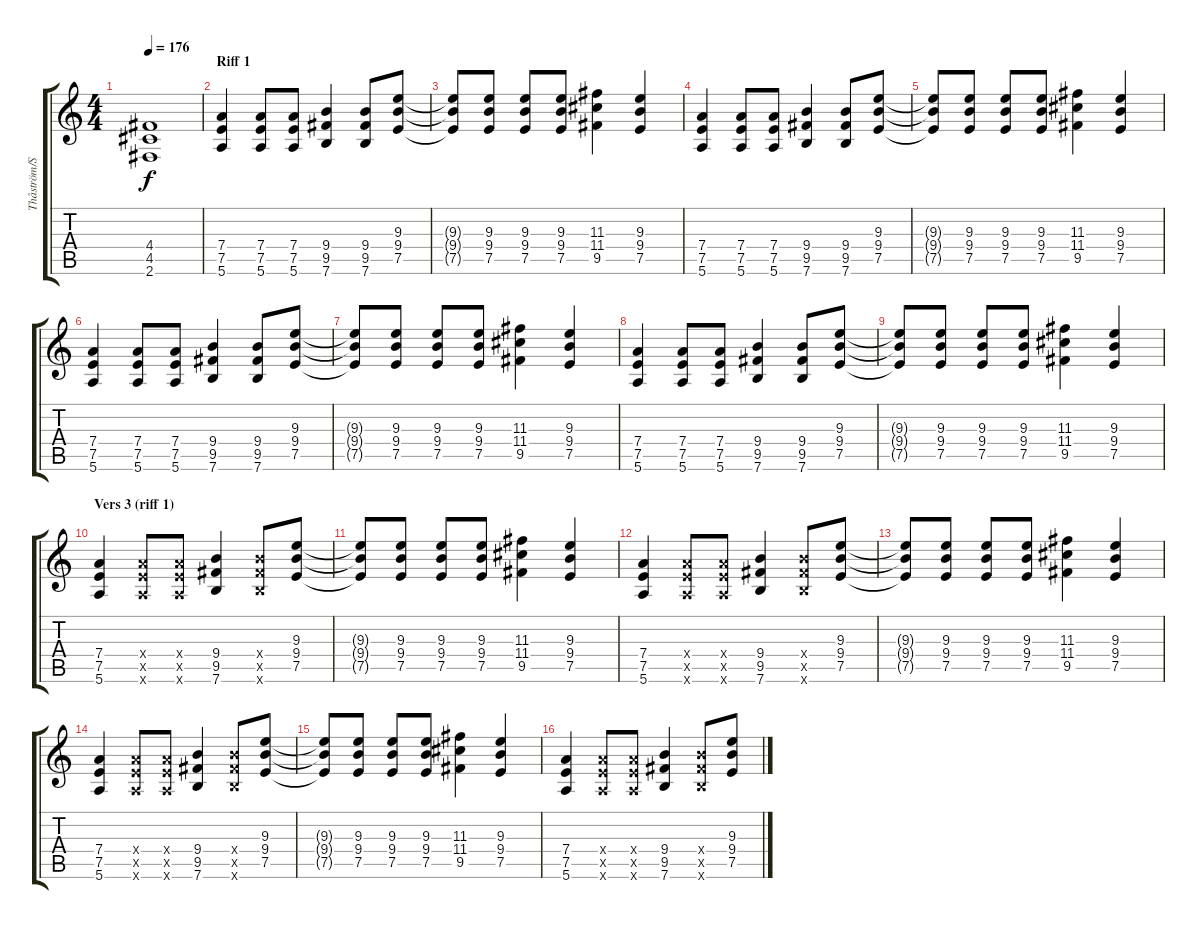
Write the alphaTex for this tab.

\track ("Thåström/Stry - Gitarr" "Thåström/S") {instrument distortionguitar}
\staff {score tabs}
\tuning (E4 B3 G3 D3 A2 E2) {hide}
\ts (4 4)
\tempo 176
\clef g2
\ks c
(4.4 4.5 2.6).1{dy f} |
\section ("" "Riff 1")
(7.4 7.5 5.6).4 (7.4 7.5 5.6).8 (7.4 7.5 5.6).8 (9.4 9.5 7.6).4 (9.4 9.5 7.6).8 (9.3 9.4 7.5).8 |
(9.3{t} 9.4{t} 7.5{t}).8 (9.3 9.4 7.5).8 (9.3 9.4 7.5).8 (9.3 9.4 7.5).8 (11.3 11.4 9.5).4 (9.3 9.4 7.5).4 |
(7.4 7.5 5.6).4 (7.4 7.5 5.6).8 (7.4 7.5 5.6).8 (9.4 9.5 7.6).4 (9.4 9.5 7.6).8 (9.3 9.4 7.5).8 |
(9.3{t} 9.4{t} 7.5{t}).8 (9.3 9.4 7.5).8 (9.3 9.4 7.5).8 (9.3 9.4 7.5).8 (11.3 11.4 9.5).4 (9.3 9.4 7.5).4 |
(7.4 7.5 5.6).4 (7.4 7.5 5.6).8 (7.4 7.5 5.6).8 (9.4 9.5 7.6).4 (9.4 9.5 7.6).8 (9.3 9.4 7.5).8 |
(9.3{t} 9.4{t} 7.5{t}).8 (9.3 9.4 7.5).8 (9.3 9.4 7.5).8 (9.3 9.4 7.5).8 (11.3 11.4 9.5).4 (9.3 9.4 7.5).4 |
(7.4 7.5 5.6).4 (7.4 7.5 5.6).8 (7.4 7.5 5.6).8 (9.4 9.5 7.6).4 (9.4 9.5 7.6).8 (9.3 9.4 7.5).8 |
(9.3{t} 9.4{t} 7.5{t}).8 (9.3 9.4 7.5).8 (9.3 9.4 7.5).8 (9.3 9.4 7.5).8 (11.3 11.4 9.5).4 (9.3 9.4 7.5).4 |
\section ("" "Vers 3 (riff 1)")
(7.4 7.5 5.6).4 (7.4{x} 7.5{x} 5.6{x}).8 (7.4{x} 7.5{x} 5.6{x}).8 (9.4 9.5 7.6).4 (9.4{x} 9.5{x} 7.6{x}).8 (9.3 9.4 7.5).8 |
(9.3{t} 9.4{t} 7.5{t}).8 (9.3 9.4 7.5).8 (9.3 9.4 7.5).8 (9.3 9.4 7.5).8 (11.3 11.4 9.5).4 (9.3 9.4 7.5).4 |
(7.4 7.5 5.6).4 (7.4{x} 7.5{x} 5.6{x}).8 (7.4{x} 7.5{x} 5.6{x}).8 (9.4 9.5 7.6).4 (9.4{x} 9.5{x} 7.6{x}).8 (9.3 9.4 7.5).8 |
(9.3{t} 9.4{t} 7.5{t}).8 (9.3 9.4 7.5).8 (9.3 9.4 7.5).8 (9.3 9.4 7.5).8 (11.3 11.4 9.5).4 (9.3 9.4 7.5).4 |
(7.4 7.5 5.6).4 (7.4{x} 7.5{x} 5.6{x}).8 (7.4{x} 7.5{x} 5.6{x}).8 (9.4 9.5 7.6).4 (9.4{x} 9.5{x} 7.6{x}).8 (9.3 9.4 7.5).8 |
(9.3{t} 9.4{t} 7.5{t}).8 (9.3 9.4 7.5).8 (9.3 9.4 7.5).8 (9.3 9.4 7.5).8 (11.3 11.4 9.5).4 (9.3 9.4 7.5).4 |
(7.4 7.5 5.6).4 (7.4{x} 7.5{x} 5.6{x}).8 (7.4{x} 7.5{x} 5.6{x}).8 (9.4 9.5 7.6).4 (9.4{x} 9.5{x} 7.6{x}).8 (9.3 9.4 7.5).8
